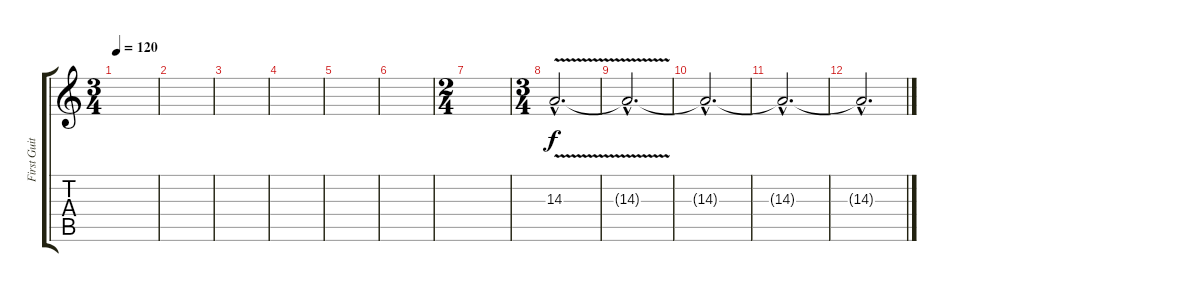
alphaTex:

\track ("First Guitar" "First Guit") {instrument acousticgrandpiano}
\staff {score tabs}
\tuning (E4 B3 G3 D3 A2 E2) {hide}
\ts (3 4)
\tempo 120
\clef g2
\ks c
|
|
|
|
|
|
\ts (2 4)
|
\ts (3 4)
14.3{v hac}.2{d} |
14.3{hac t}.2{d} |
14.3{hac t}.2{d} |
14.3{hac t}.2{d} |
14.3{hac t}.2{d}
